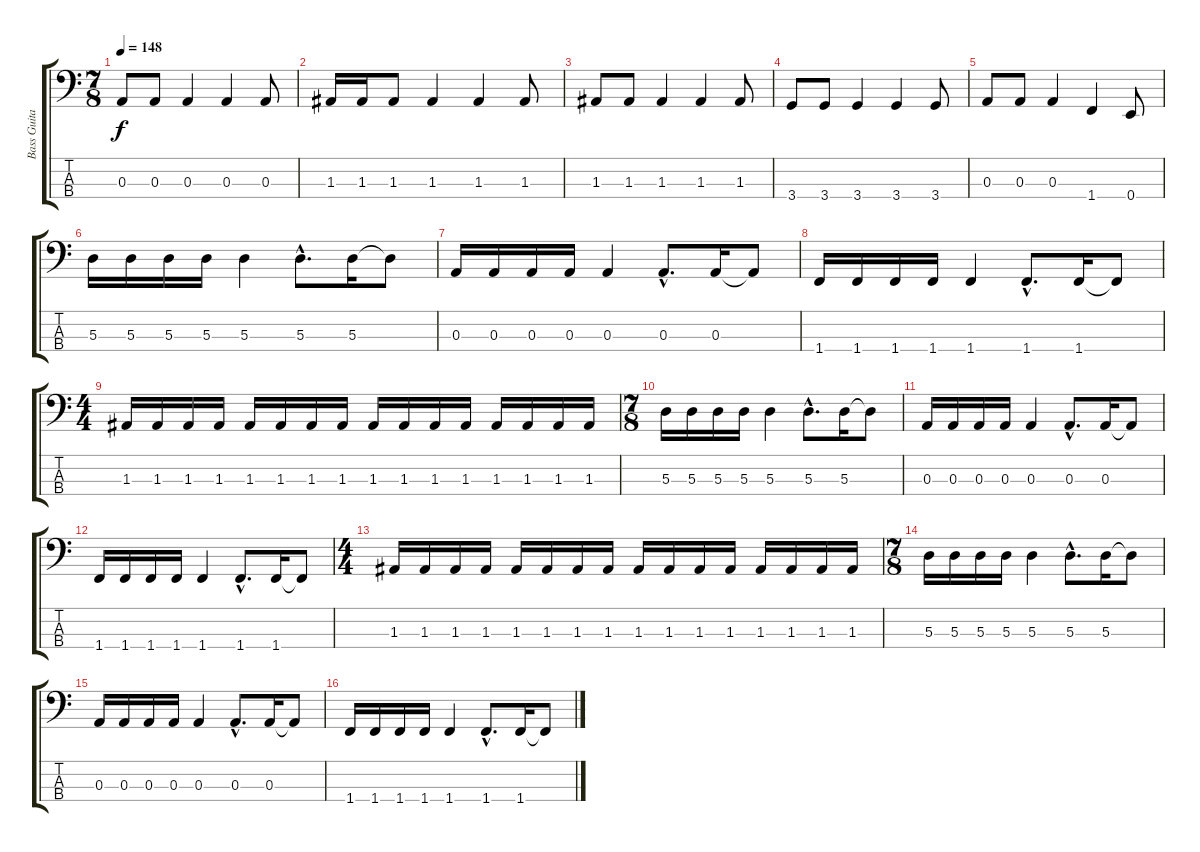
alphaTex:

\track ("Bass Guitar" "Bass Guita") {instrument electricbassfinger}
\staff {score tabs}
\tuning (G2 D2 A1 E1) {hide}
\ts (7 8)
\tempo 148
\clef f4
\ks c
0.3.8{dy f} 0.3.8 0.3.4 0.3.4 0.3.8 |
1.3.16 1.3.16 1.3.8 1.3.4 1.3.4 1.3.8 |
1.3.8 1.3.8 1.3.4 1.3.4 1.3.8 |
3.4.8 3.4.8 3.4.4 3.4.4 3.4.8 |
0.3.8 0.3.8 0.3.4 1.4.4 0.4.8 |
5.3.16 5.3.16 5.3.16 5.3.16 5.3.4 5.3{hac}.8{d} 5.3.16 5.3{t}.8 |
0.3.16 0.3.16 0.3.16 0.3.16 0.3.4 0.3{hac}.8{d} 0.3.16 0.3{t}.8 |
1.4.16 1.4.16 1.4.16 1.4.16 1.4.4 1.4{hac}.8{d} 1.4.16 1.4{t}.8 |
\ts (4 4)
1.3.16 1.3.16 1.3.16 1.3.16 1.3.16 1.3.16 1.3.16 1.3.16 1.3.16 1.3.16 1.3.16 1.3.16 1.3.16 1.3.16 1.3.16 1.3.16 |
\ts (7 8)
5.3.16 5.3.16 5.3.16 5.3.16 5.3.4 5.3{hac}.8{d} 5.3.16 5.3{t}.8 |
0.3.16 0.3.16 0.3.16 0.3.16 0.3.4 0.3{hac}.8{d} 0.3.16 0.3{t}.8 |
1.4.16 1.4.16 1.4.16 1.4.16 1.4.4 1.4{hac}.8{d} 1.4.16 1.4{t}.8 |
\ts (4 4)
1.3.16 1.3.16 1.3.16 1.3.16 1.3.16 1.3.16 1.3.16 1.3.16 1.3.16 1.3.16 1.3.16 1.3.16 1.3.16 1.3.16 1.3.16 1.3.16 |
\ts (7 8)
5.3.16 5.3.16 5.3.16 5.3.16 5.3.4 5.3{hac}.8{d} 5.3.16 5.3{t}.8 |
0.3.16 0.3.16 0.3.16 0.3.16 0.3.4 0.3{hac}.8{d} 0.3.16 0.3{t}.8 |
1.4.16 1.4.16 1.4.16 1.4.16 1.4.4 1.4{hac}.8{d} 1.4.16 1.4{t}.8
